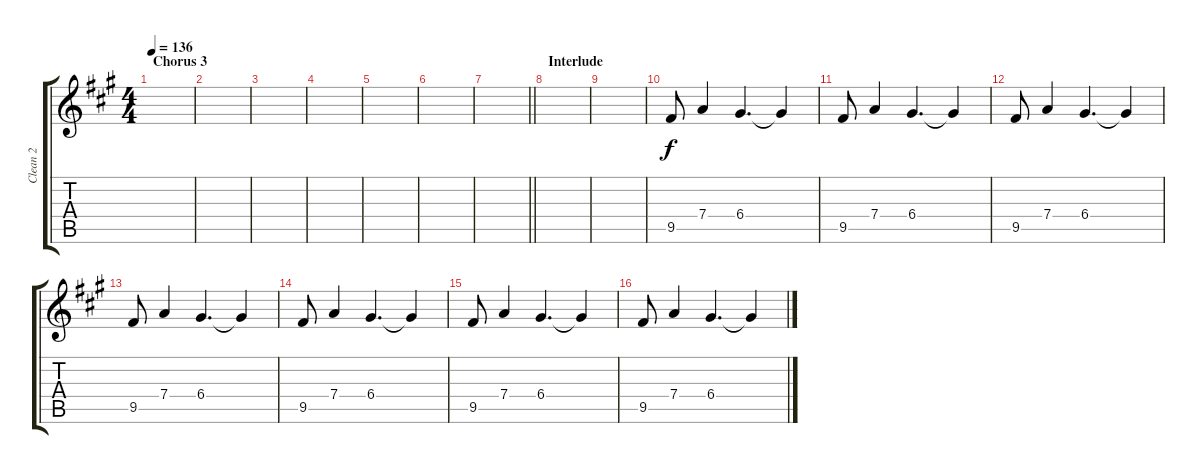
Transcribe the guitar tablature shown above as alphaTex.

\track ("Clean 2" "Clean 2") {instrument electricguitarjazz}
\staff {score tabs}
\tuning (E4 B3 G3 D3 A2 E2) {hide}
\ts (4 4)
\section ("" "Chorus 3")
\tempo 136
\clef g2
\ks f#minor
|
|
|
|
|
|
\barLineRight lightlight
|
\section ("" "Interlude")
|
|
9.5.8 7.4.4 6.4.4{d} 6.4{t}.4 |
9.5.8 7.4.4 6.4.4{d} 6.4{t}.4 |
9.5.8 7.4.4 6.4.4{d} 6.4{t}.4 |
9.5.8 7.4.4 6.4.4{d} 6.4{t}.4 |
9.5.8 7.4.4 6.4.4{d} 6.4{t}.4 |
9.5.8 7.4.4 6.4.4{d} 6.4{t}.4 |
9.5.8 7.4.4 6.4.4{d} 6.4{t}.4
